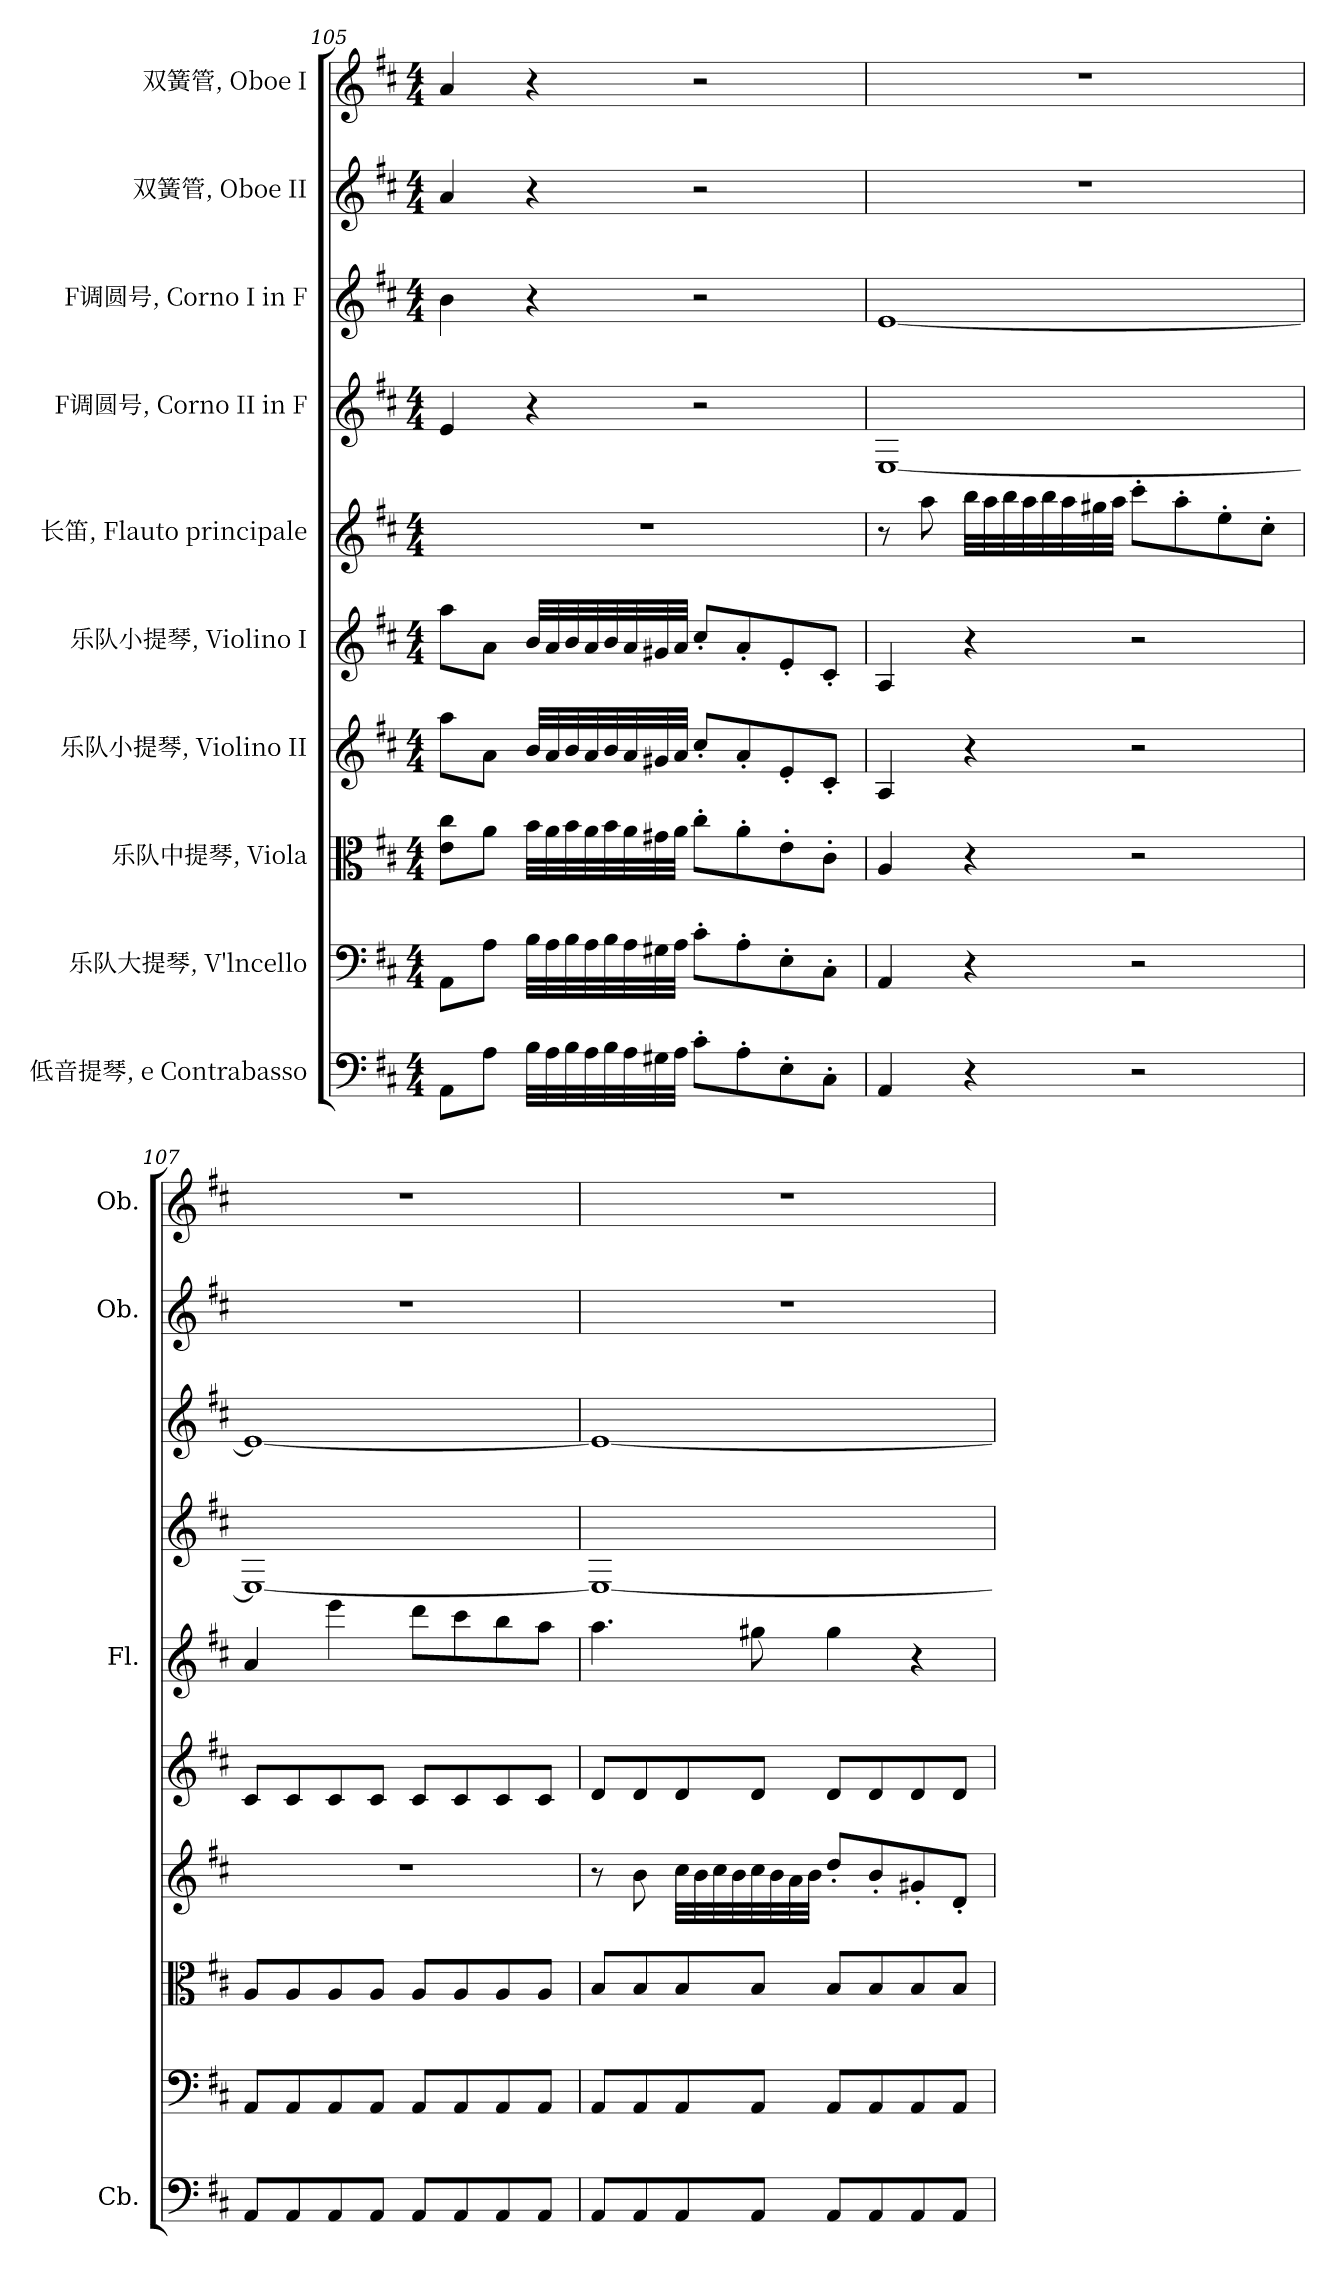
**kern	**kern	**kern	**kern	**kern	**kern	**kern	**kern	**kern	**kern
*part10	*part9	*part8	*part7	*part6	*part5	*part4	*part3	*part2	*part1
*staff10	*staff9	*staff8	*staff7	*staff6	*staff5	*staff4	*staff3	*staff2	*staff1
*I"低音提琴, e Contrabasso	*I"乐队大提琴, V'lncello	*I"乐队中提琴, Viola	*I"乐队小提琴, Violino II	*I"乐队小提琴, Violino I	*I"长笛, Flauto principale	*I"F调圆号, Corno II in F	*I"F调圆号, Corno I in F	*I"双簧管, Oboe II	*I"双簧管, Oboe I
*I'Cb.	*	*	*	*	*I'Fl.	*	*	*I'Ob.	*I'Ob.
*clefF4	*clefF4	*clefC3	*clefG2	*clefG2	*clefG2	*clefG2	*clefG2	*clefG2	*clefG2
*ITrd7c12	*	*	*	*	*	*ITrd4c7	*ITrd4c7	*	*
*k[f#c#]	*k[f#c#]	*k[f#c#]	*k[f#c#]	*k[f#c#]	*k[f#c#]	*k[f#]	*k[f#]	*k[f#c#]	*k[f#c#]
*M4/4	*M4/4	*M4/4	*M4/4	*M4/4	*M4/4	*M4/4	*M4/4	*M4/4	*M4/4
=105	=105	=105	=105	=105	=105	=105	=105	=105	=105
8AAA\L	8AA\L	8e\ 8cc#\L	8aa\L	8aa\L	1r	4A/	4e\	4a/	4a/
8AA\J	8A\J	8a\J	8a\J	8a\J	.	.	.	.	.
32BB\LLL	32B\LLL	32b\LLL	32b/LLL	32b/LLL	.	4r	4r	4r	4r
32AA\	32A\	32a\	32a/	32a/	.	.	.	.	.
32BB\	32B\	32b\	32b/	32b/	.	.	.	.	.
32AA\	32A\	32a\	32a/	32a/	.	.	.	.	.
32BB\	32B\	32b\	32b/	32b/	.	.	.	.	.
32AA\	32A\	32a\	32a/	32a/	.	.	.	.	.
32GG#X\	32G#X\	32g#X\	32g#X/	32g#X/	.	.	.	.	.
32AA\JJJ	32A\JJJ	32a\JJJ	32a/JJJ	32a/JJJ	.	.	.	.	.
8C#'\L	8c#'\L	8cc#'\L	8cc#'/L	8cc#'/L	.	2r	2r	2r	2r
8AA'\	8A'\	8a'\	8a'/	8a'/	.	.	.	.	.
8EE'\	8E'\	8e'\	8e'/	8e'/	.	.	.	.	.
8CC#'\J	8C#'\J	8c#'\J	8c#'/J	8c#'/J	.	.	.	.	.
!!LO:PB:g=z
=106	=106	=106	=106	=106	=106	=106	=106	=106	=106
4AAA/	4AA/	4A/	4A/	4A/	8r	[1AA	[1A	1r	1r
.	.	.	.	.	8aa\	.	.	.	.
4r	4r	4r	4r	4r	32bb\LLL	.	.	.	.
.	.	.	.	.	32aa\	.	.	.	.
.	.	.	.	.	32bb\	.	.	.	.
.	.	.	.	.	32aa\	.	.	.	.
.	.	.	.	.	32bb\	.	.	.	.
.	.	.	.	.	32aa\	.	.	.	.
.	.	.	.	.	32gg#X\	.	.	.	.
.	.	.	.	.	32aa\JJJ	.	.	.	.
2r	2r	2r	2r	2r	8ccc#'\L	.	.	.	.
.	.	.	.	.	8aa'\	.	.	.	.
.	.	.	.	.	8ee'\	.	.	.	.
.	.	.	.	.	8cc#'\J	.	.	.	.
=107	=107	=107	=107	=107	=107	=107	=107	=107	=107
8AAA/L	8AA/L	8A/L	1r	8c#/L	4a/	1AA_	1A_	1r	1r
8AAA/	8AA/	8A/	.	8c#/	.	.	.	.	.
8AAA/	8AA/	8A/	.	8c#/	4eee\	.	.	.	.
8AAA/J	8AA/J	8A/J	.	8c#/J	.	.	.	.	.
8AAA/L	8AA/L	8A/L	.	8c#/L	8ddd\L	.	.	.	.
8AAA/	8AA/	8A/	.	8c#/	8ccc#\	.	.	.	.
8AAA/	8AA/	8A/	.	8c#/	8bb\	.	.	.	.
8AAA/J	8AA/J	8A/J	.	8c#/J	8aa\J	.	.	.	.
!!LO:PB:g=z
=108	=108	=108	=108	=108	=108	=108	=108	=108	=108
8AAA/L	8AA/L	8B/L	8r	8d/L	4.aa\	1AA_	1A_	1r	1r
8AAA/	8AA/	8B/	8b\	8d/	.	.	.	.	.
8AAA/	8AA/	8B/	32cc#\LLL	8d/	.	.	.	.	.
.	.	.	32b\	.	.	.	.	.	.
.	.	.	32cc#\	.	.	.	.	.	.
.	.	.	32b\	.	.	.	.	.	.
8AAA/J	8AA/J	8B/J	32cc#\	8d/J	8gg#X\	.	.	.	.
.	.	.	32b\	.	.	.	.	.	.
.	.	.	32a\	.	.	.	.	.	.
.	.	.	32b\JJJ	.	.	.	.	.	.
8AAA/L	8AA/L	8B/L	8dd'/L	8d/L	4gg#\	.	.	.	.
8AAA/	8AA/	8B/	8b'/	8d/	.	.	.	.	.
8AAA/	8AA/	8B/	8g#X'/	8d/	4r	.	.	.	.
8AAA/J	8AA/J	8B/J	8d'/J	8d/J	.	.	.	.	.
=	=	=	=	=	=	=	=	=	=
*-	*-	*-	*-	*-	*-	*-	*-	*-	*-
